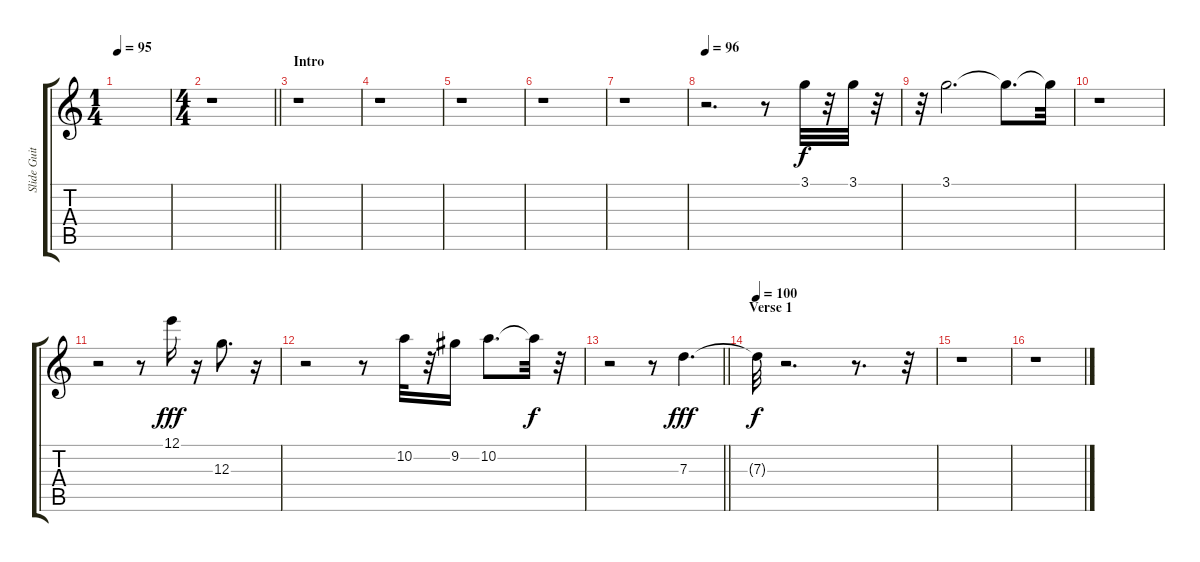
\track ("Slide Guitar" "Slide Guit") {instrument overdrivenguitar}
\staff {score tabs}
\tuning (E4 B3 G3 D3 A2 E2) {hide}
\ts (1 4)
\tempo 95
\clef g2
\ks c
|
\ts (4 4)
\barLineRight lightlight
r.1 |
\section ("" "Intro")
r.1 |
r.1 |
r.1 |
r.1 |
r.1 |
\tempo 96
r.2{d} r.8 3.1.32{volume 8} r.32 3.1.32 r.32 |
r.32 3.1.2{d} 3.1{t}.8{d dy f} 3.1{t}.32 |
r.1 |
r.2 r.8 12.1.16{dy fff volume 9} r.16 12.3.8{d} r.16 |
r.2 r.8 10.2.32 r.32 9.2.16 10.2.8{d volume 9} 10.2{t}.32{dy f} r.32 |
\barLineRight lightlight
r.2 r.8 7.3.4{d dy fff volume 9} |
\section ("" "Verse 1")
\tempo 100
7.3{t}.32{dy f} r.2{d} r.8{d} r.32 |
r.1 |
r.1
